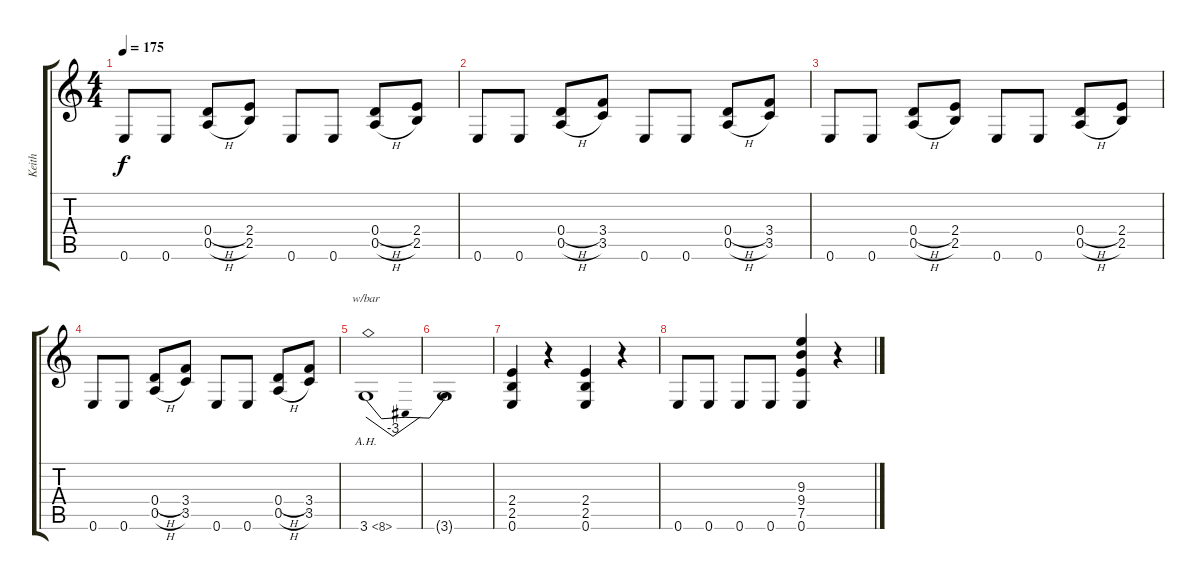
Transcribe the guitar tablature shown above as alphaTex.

\track ("Keith" "Keith") {instrument distortionguitar}
\staff {score tabs}
\tuning (E4 B3 G3 D3 A2 E2) {hide}
\ts (4 4)
\tempo 175
\clef g2
\ks c
0.6.8{dy f} 0.6.8 (0.4{h} 0.5{h}).8 (2.4 2.5).8 0.6.8 0.6.8 (0.4{h} 0.5{h}).8 (2.4 2.5).8 |
0.6.8 0.6.8 (0.4{h} 0.5{h}).8 (3.4 3.5).8 0.6.8 0.6.8 (0.4{h} 0.5{h}).8 (3.4 3.5).8 |
0.6.8 0.6.8 (0.4{h} 0.5{h}).8 (2.4 2.5).8 0.6.8 0.6.8 (0.4{h} 0.5{h}).8 (2.4 2.5).8 |
0.6.8 0.6.8 (0.4{h} 0.5{h}).8 (3.4 3.5).8 0.6.8 0.6.8 (0.4{h} 0.5{h}).8 (3.4 3.5).8 |
3.6{ah 5}.1{tbe (dip default 0 0 30 -12 60 0)} |
3.6{t}.1 |
(2.4 2.5 0.6).4 r.4 (2.4 2.5 0.6).4 r.4 |
0.6.8 0.6.8 0.6.8 0.6.8 (9.3 9.4 7.5 0.6).4 r.4
